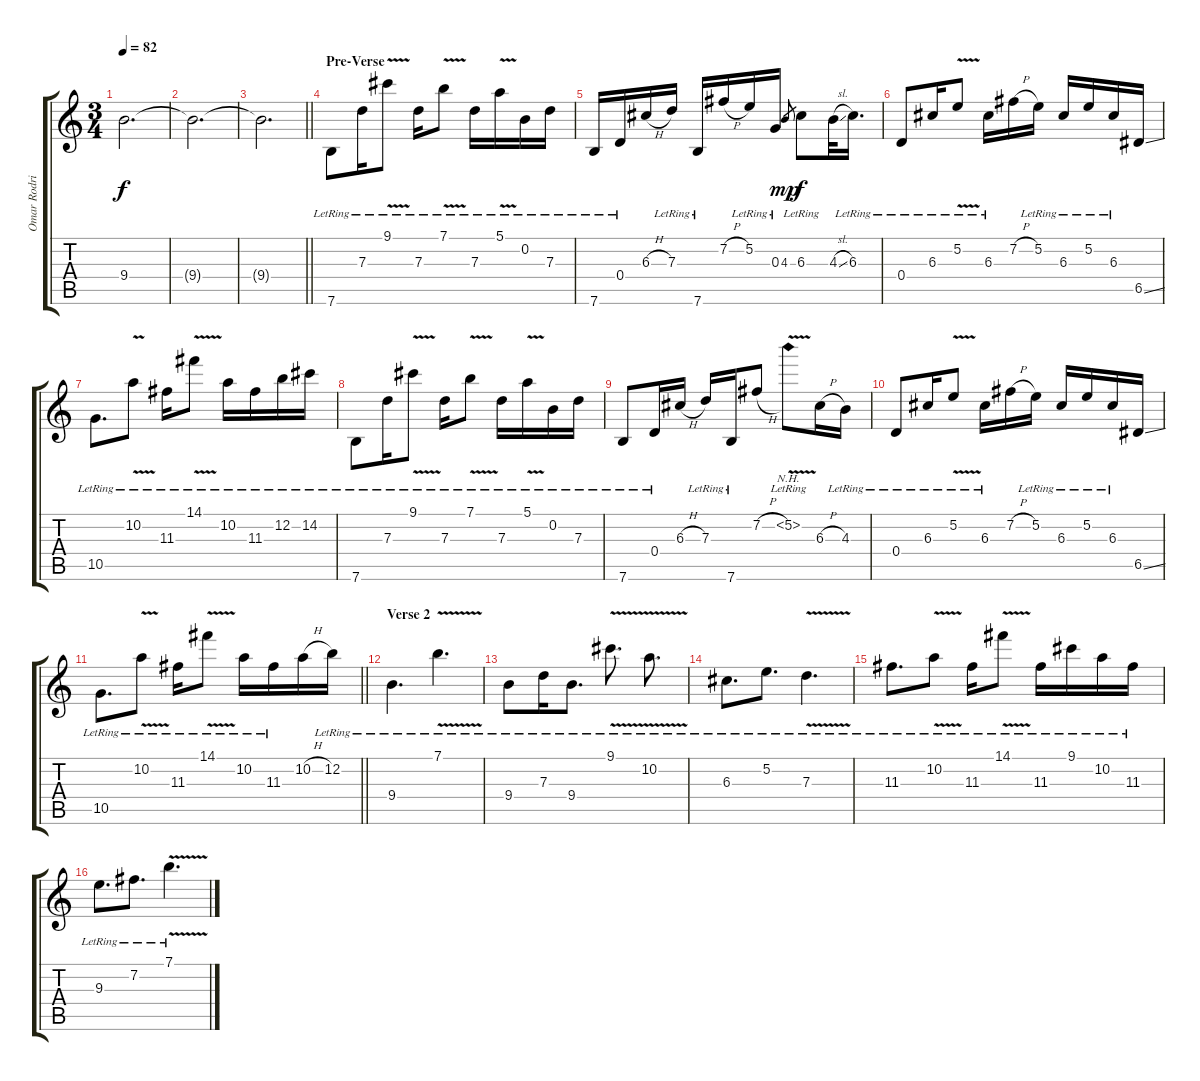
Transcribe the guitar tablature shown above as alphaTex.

\track ("Omar Rodriguez-Lopez - Lead" "Omar Rodri") {instrument distortionguitar}
\staff {score tabs}
\tuning (E4 B3 G3 D3 A2 E2) {hide}
\ts (3 4)
\tempo 82
\clef g2
\ks c
9.4{t}.2{d dy f} |
9.4{t}.2{d} |
\barLineRight lightlight
9.4{t}.2{d} |
\section ("" "Pre-Verse")
7.6{lr}.8 7.3{lr}.16 9.1{v lr}.8 7.3{lr}.16 7.1{v lr}.8 7.3{lr}.16 5.1{v lr}.16 0.2{lr}.16 7.3{lr}.16 |
7.6{lr}.16 0.4{lr}.16 6.3{h}.16 7.3{lr}.16 7.6{lr}.16 7.2{h}.16 5.2{lr}.16 0.3{lr}.16 4.3.8{gr dy mp} 6.3{lr}.8{dy f} 4.3{sl}.32 6.3{lr}.16{d} |
0.4{lr}.8 6.3{lr}.16 5.2{v lr}.8 6.3{lr}.16 7.2{h}.16 5.2{lr}.16 6.3{lr}.16 5.2{lr}.16 6.3{lr}.16 6.5{ss}.16 |
10.5{lr}.8{d} 10.2{v lr}.8 11.3{lr}.16 14.1{v lr}.8 10.2{lr}.16 11.3{lr}.16 12.2{lr}.16 14.2{lr}.16 |
7.6{lr}.8 7.3{lr}.16 9.1{v lr}.8 7.3{lr}.16 7.1{v lr}.8 7.3{lr}.16 5.1{v lr}.16 0.2{lr}.16 7.3{lr}.16 |
7.6{lr}.8 0.4{lr}.16 6.3{h}.16 7.3{lr}.16 7.6{lr}.16 7.2{h}.8 5.2{nh v lr}.8 6.3{h}.16 4.3{lr}.16 |
0.4{lr}.8 6.3{lr}.16 5.2{v lr}.8 6.3{lr}.16 7.2{h}.16 5.2{lr}.16 6.3{lr}.16 5.2{lr}.16 6.3{lr}.16 6.5{ss}.16 |
\barLineRight lightlight
10.5{lr}.8{d} 10.2{v lr}.8 11.3{lr}.16 14.1{v lr}.8 10.2{lr}.16 11.3{lr}.16 10.2{h}.16 12.2{lr}.16 |
\section ("" "Verse 2")
9.4{lr}.4{d} 7.1{v lr}.4{d} |
9.4{lr}.8 7.3{lr}.16 9.4{lr}.8{d} 9.1{v lr}.8{d} 10.2{v lr}.8{d} |
6.3{lr}.8{d} 5.2{lr}.8{d} 7.3{v lr}.4{d} |
11.3{lr}.8{d} 10.2{v lr}.8 11.3{lr}.16 14.1{v lr}.8 11.3{lr}.16 9.1{lr}.16 10.2{lr}.16 11.3{lr}.16 |
9.3{lr}.8{d} 7.2{lr}.8{d} 7.1{v lr}.4{d}
